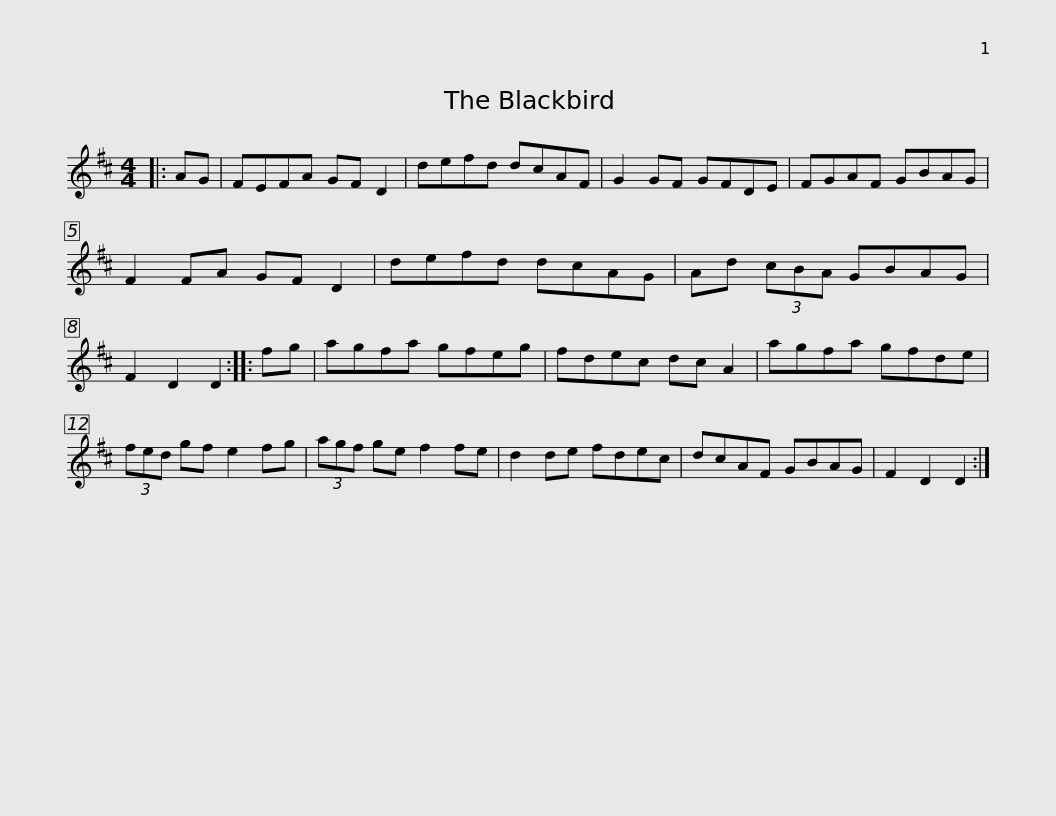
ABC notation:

X:1
L:1/8
M:4/4
I:linebreak $
K:D
V:1 treble
V:1
|: AG | FEFA GF D2 | defd dcAF | G2 GF GFDE | FGAF GBAG | %5
 F2 FA GF D2 |$ defd dcAG | Ad (3cBA GBAG | F2 D2 D2 :: fg | %10
 agfa gfeg | fdec dc A2 |$ agfa gfde | (3fed gf e2 fg | (3agf ge f2 fe | %15
 d2 de fdec | dcAF GBAG | F2 D2 D2 :| %18
